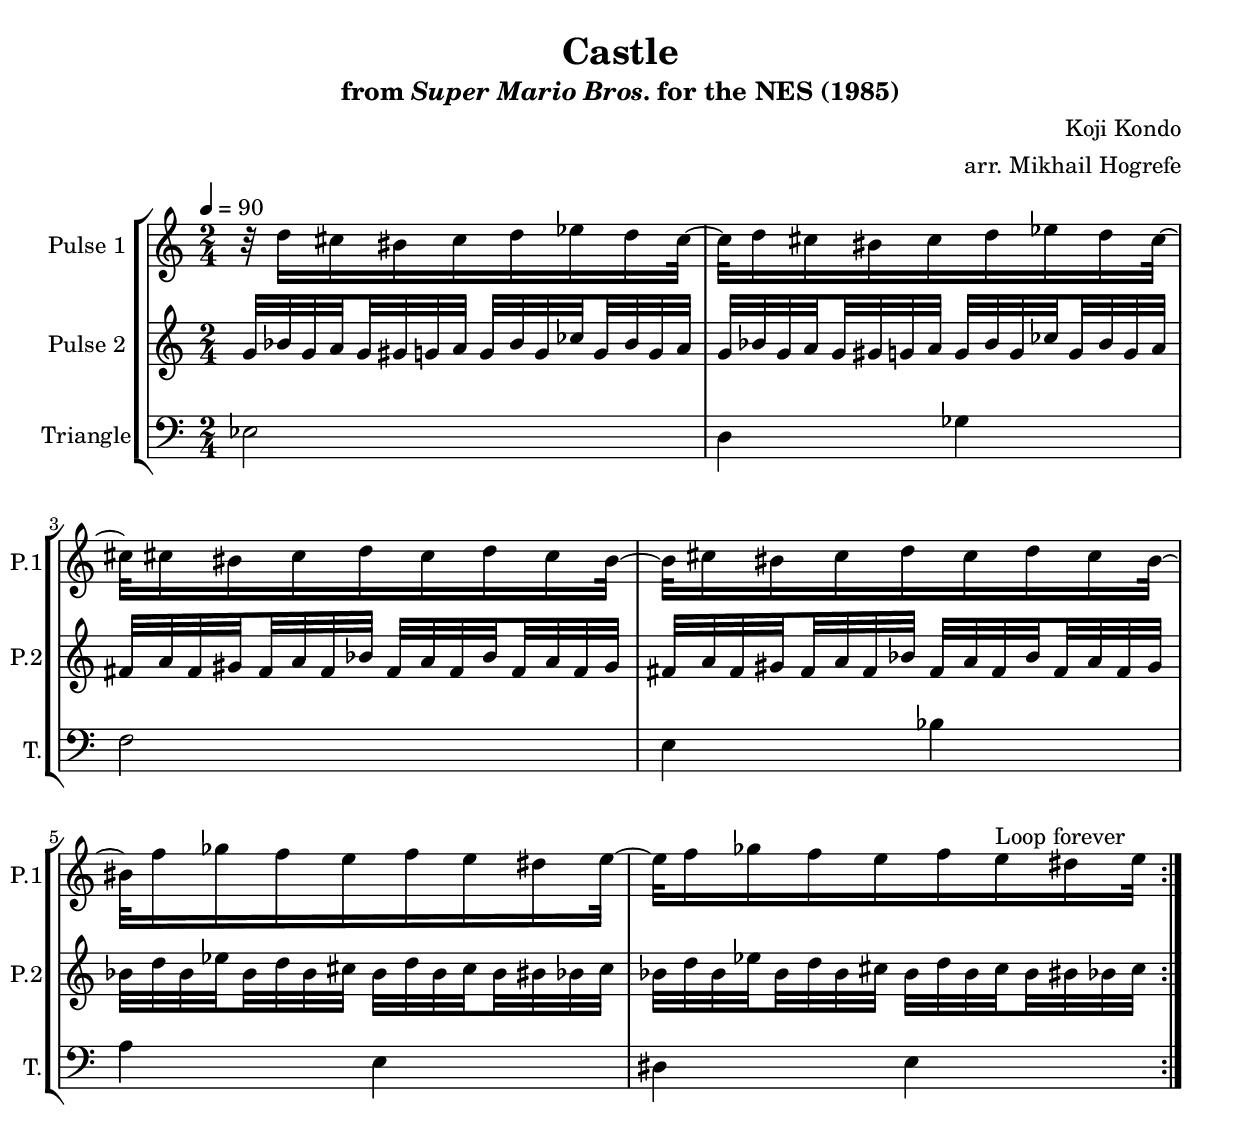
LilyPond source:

\version "2.20.0"

\book {
    \header {
        title = "Castle"
        subtitle = \markup { "from" {\italic "Super Mario Bros."} "for the NES (1985)" }
        composer = "Koji Kondo"
        arranger = "arr. Mikhail Hogrefe"
    }

    \score {
        {
            \new StaffGroup <<
                \new Staff \relative c'' {
                    \set Staff.instrumentName = "Pulse 1"
                    \set Staff.shortInstrumentName = "P.1"
\accidentalStyle modern-cautionary
\time 2/4
\tempo 4 = 90
                    \repeat volta 2 {
r32 d16 cis bis cis d ees d cis32 ~ |
cis32 d16 cis bis cis d ees d cis32 ~ |
cis32 cis16 bis cis d cis d cis bis32 ~ |
bis32 cis16 bis cis d cis d cis bis32 ~ |
bis32 f'16 ges f e f e dis e32 ~ |
e32 f16 ges f e f e^\markup{"Loop forever"} dis e32 |
                    }
                }

                \new Staff \relative c'' {
                    \set Staff.instrumentName = "Pulse 2"
                    \set Staff.shortInstrumentName = "P.2"
\accidentalStyle modern-cautionary
\set subdivideBeams = ##t
\set baseMoment = #(ly:make-moment 1/8)
\set beatStructure = 2,2
g32 bes g a g gis g a g bes g ces g bes g a |
g32 bes g a g gis g a g bes g ces g bes g a |
fis32 a fis gis fis a fis bes fis a fis bes fis a fis gis |
fis32 a fis gis fis a fis bes fis a fis bes fis a fis gis |
bes32 d bes ees bes d bes cis bes d bes cis bes bis bes cis |
bes32 d bes ees bes d bes cis bes d bes cis bes bis bes cis |

                }

                \new Staff \relative c {
                    \set Staff.instrumentName = "Triangle"
                    \set Staff.shortInstrumentName = "T."
\accidentalStyle modern-cautionary
\clef bass
ees2 |
d4 ges |
f2 |
e4 bes' |
a4 e |
dis4 e |

                }
            >>
        }
        \layout {
            \context {
                \Staff
                \RemoveEmptyStaves
            }
            \context {
                \DrumStaff
                \RemoveEmptyStaves
            }
        }
    }
}
